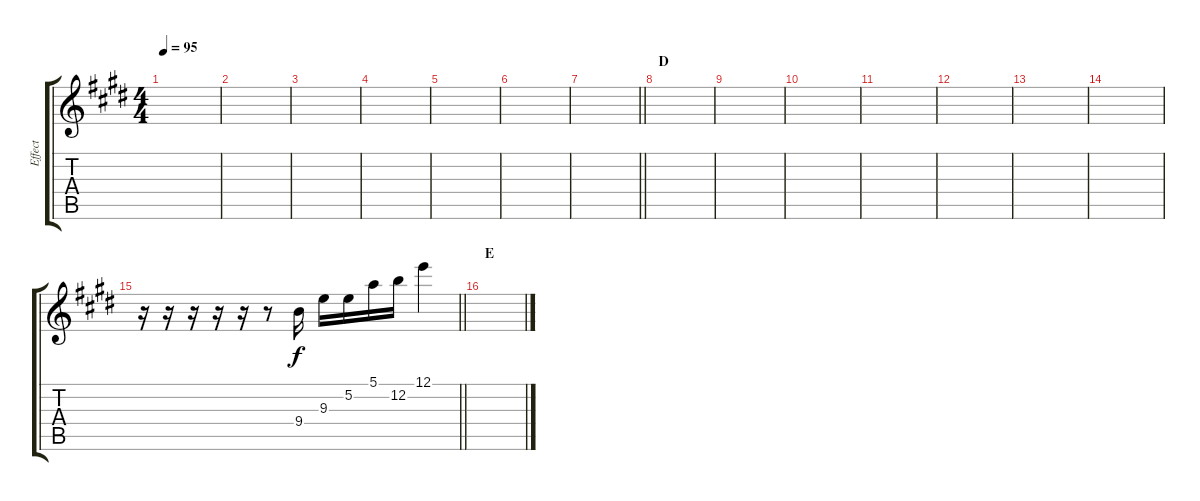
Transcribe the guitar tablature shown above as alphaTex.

\track ("Effect" "Effect") {instrument guitarharmonics}
\staff {score tabs}
\tuning (E4 B3 G3 D3 A2 E2) {hide}
\ts (4 4)
\tempo 95
\clef g2
\ks e
|
|
|
|
|
|
\barLineRight lightlight
|
\section ("" "D")
|
|
|
|
|
|
|
\barLineRight lightlight
r.16 r.16 r.16 r.16 r.16 r.8 9.4.16 9.3.16 5.2.16 5.1.16 12.2.16 12.1.4 |
\section ("" "E")
